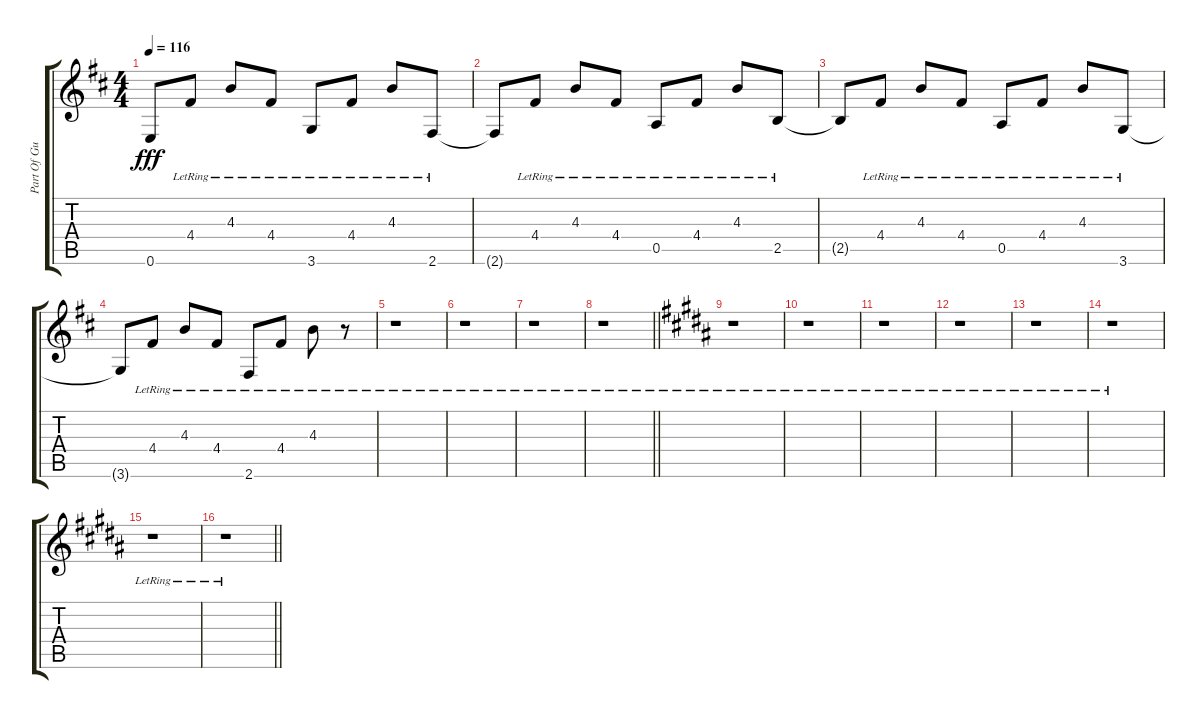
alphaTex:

\track ("Part Of Guitar 1" "Part Of Gu") {instrument electricguitarclean}
\staff {score tabs}
\tuning (E4 B3 G3 D3 A2 E2) {hide}
\ts (4 4)
\tempo 116
\clef g2
\ks d
0.6{t}.8{dy fff} 4.4{lr}.8 4.3{lr}.8 4.4{lr}.8 3.6{lr}.8 4.4{lr}.8 4.3{lr}.8 2.6{lr}.8 |
2.6{t}.8 4.4{lr}.8 4.3{lr}.8 4.4{lr}.8 0.5{lr}.8 4.4{lr}.8 4.3{lr}.8 2.5{lr}.8 |
2.5{t}.8 4.4{lr}.8 4.3{lr}.8 4.4{lr}.8 0.5{lr}.8 4.4{lr}.8 4.3{lr}.8 3.6{lr}.8 |
3.6{t}.8 4.4{lr}.8 4.3{lr}.8 4.4{lr}.8 2.6{lr}.8 4.4{lr}.8 4.3{lr}.8 r.8 |
r.1 |
r.1 |
r.1 |
\barLineRight lightlight
r.1 |
\ks b
r.1 |
\ks g#minor
r.1 |
\ks b
r.1 |
\ks g#minor
r.1 |
\ks b
r.1 |
\ks g#minor
r.1 |
\ks b
r.1 |
\barLineRight lightlight
\ks g#minor
r.1
